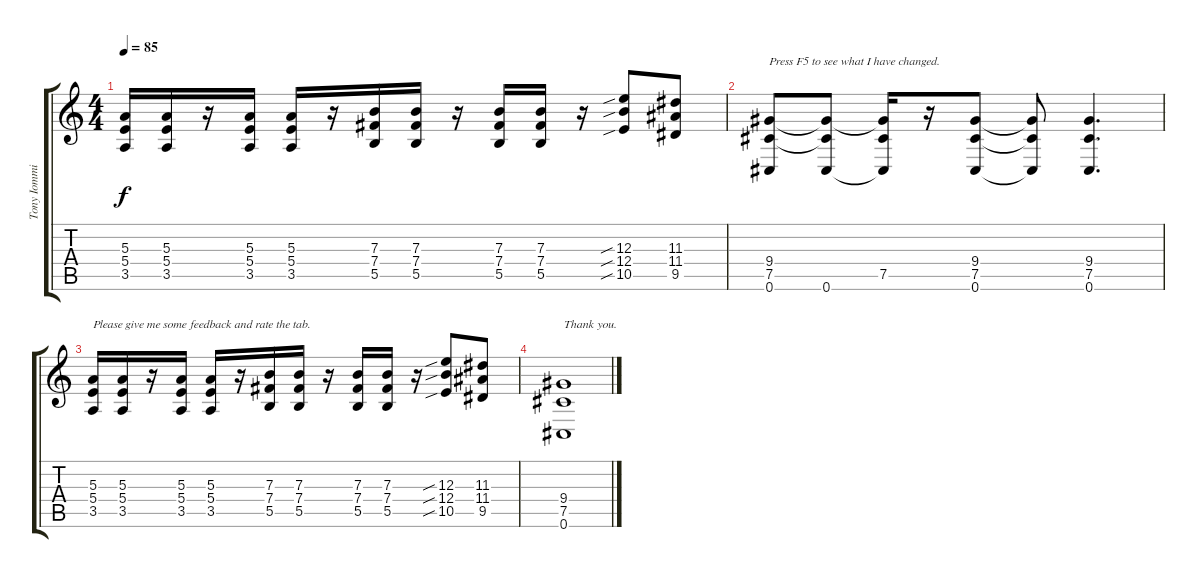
\track ("Tony Iommi (Solo Guitar left + Lead)" "Tony Iommi") {instrument distortionguitar}
\staff {score tabs}
\tuning (Db4 Ab3 E3 B2 Gb2 Db2) {hide}
\ts (4 4)
\tempo 85
\clef g2
\ks c
(5.3 5.4 3.5).16{dy f} (5.3 5.4 3.5).16 r.16 (5.3 5.4 3.5).16 (5.3 5.4 3.5).16 r.16 (7.3 7.4 5.5).16 (7.3 7.4 5.5).16 r.16 (7.3 7.4 5.5).16 (7.3 7.4 5.5).16 r.16 (12.3{sib} 12.4{sib} 10.5{sib}).8 (11.3 11.4 9.5).8 |
(9.4 7.5 0.6).8{txt "Press F5 to see what I have changed."} (9.4{t} 7.5{t} 0.6).8 (9.4{t} 7.5 0.6{t}).16 r.16 (9.4 7.5 0.6).8 (9.4{t} 7.5{t} 0.6{t}).8 (9.4 7.5 0.6).4{d} |
(5.3 5.4 3.5).16{txt "Please give me some feedback and rate the tab."} (5.3 5.4 3.5).16 r.16 (5.3 5.4 3.5).16 (5.3 5.4 3.5).16 r.16 (7.3 7.4 5.5).16 (7.3 7.4 5.5).16 r.16 (7.3 7.4 5.5).16 (7.3 7.4 5.5).16 r.16 (12.3{sib} 12.4{sib} 10.5{sib}).8 (11.3 11.4 9.5).8 |
(9.4 7.5 0.6).1{txt "Thank you."}
